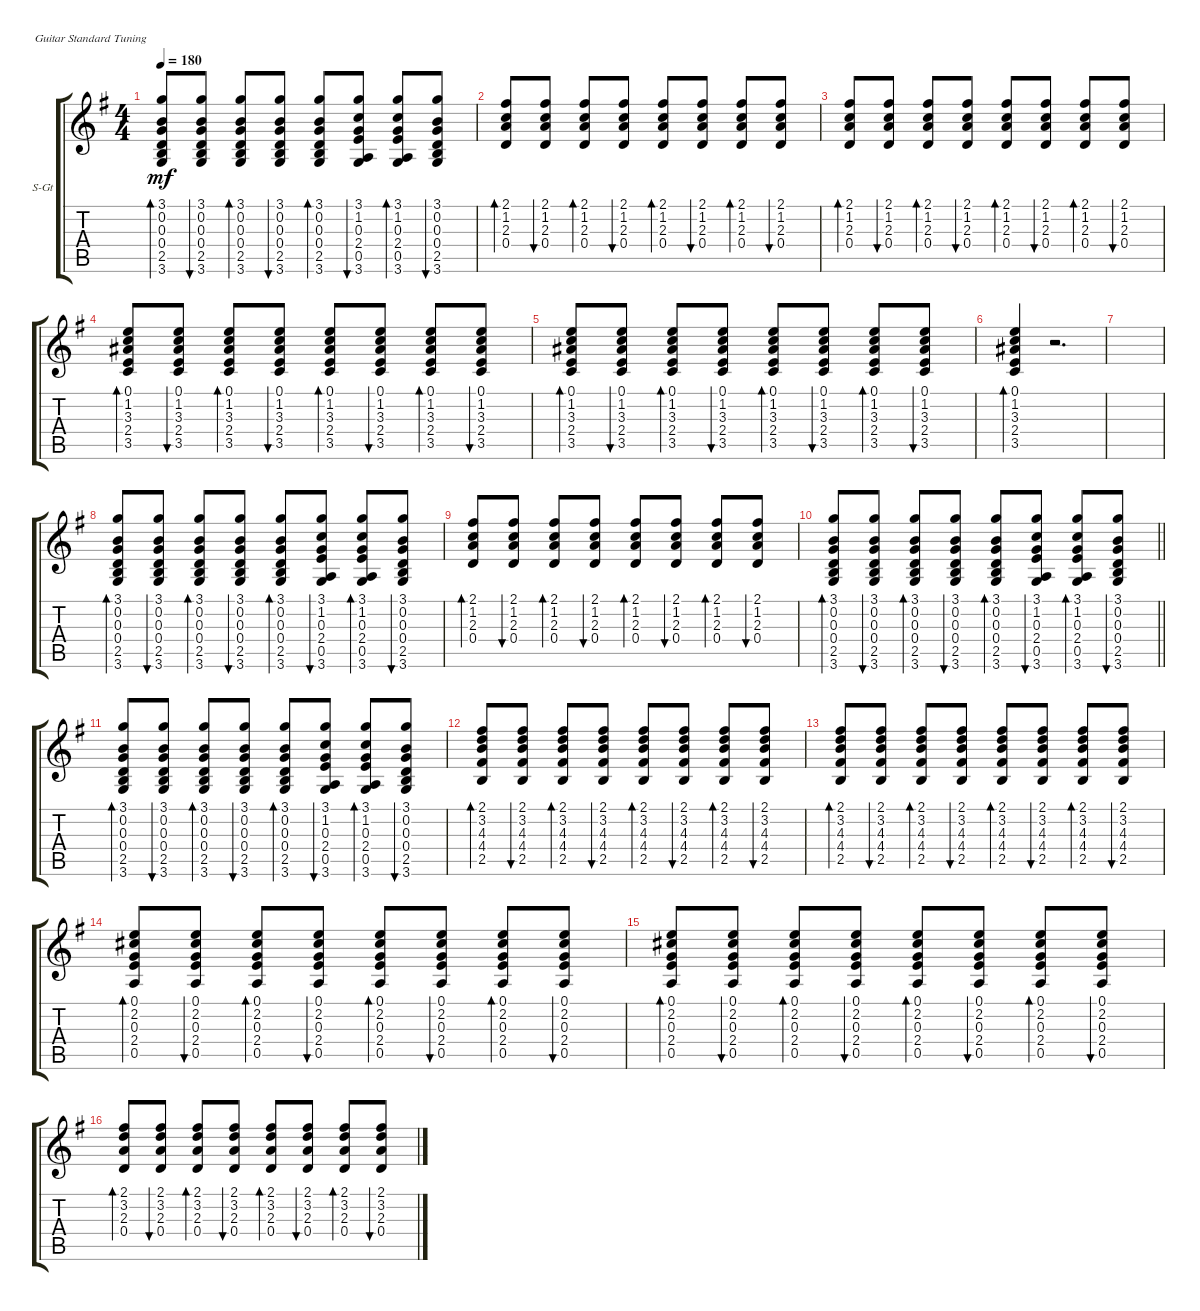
\defaultSystemsLayout 4
\bracketExtendMode groupsimilarinstruments
\firstSystemTrackNameOrientation horizontal
\otherSystemsTrackNameOrientation horizontal
\track ("Guitar John" "S-Gt") {instrument acousticguitarsteel}
\staff {score tabs}
\tuning (E4 B3 G3 D3 A2 E2)
\ts (4 4)
\tempo 180
\clef g2
\ks g
(3.1 0.2 0.3 0.4 2.5 3.6).8{bd 115 dy mf} (3.1 0.2 0.3 0.4 2.5 3.6).8{bu 114} (3.1 0.2 0.3 0.4 2.5 3.6).8{bd 115} (3.1 0.2 0.3 0.4 2.5 3.6).8{bu 114} (3.1 0.2 0.3 0.4 2.5 3.6).8{bd 115} (3.1 1.2 0.3 2.4 0.5 3.6).8{bu 114} (3.1 1.2 0.3 2.4 0.5 3.6).8{bd 115} (3.1 0.2 0.3 0.4 2.5 3.6).8{bu 114} |
(2.1 1.2 2.3 0.4).8{bd 63} (2.1 1.2 2.3 0.4).8{bu 62} (2.1 1.2 2.3 0.4).8{bd 63} (2.1 1.2 2.3 0.4).8{bu 62} (2.1 1.2 2.3 0.4).8{bd 63} (2.1 1.2 2.3 0.4).8{bu 62} (2.1 1.2 2.3 0.4).8{bd 63} (2.1 1.2 2.3 0.4).8{bu 62} |
(2.1 1.2 2.3 0.4).8{bd 63} (2.1 1.2 2.3 0.4).8{bu 62} (2.1 1.2 2.3 0.4).8{bd 63} (2.1 1.2 2.3 0.4).8{bu 62} (2.1 1.2 2.3 0.4).8{bd 63} (2.1 1.2 2.3 0.4).8{bu 62} (2.1 1.2 2.3 0.4).8{bd 63} (2.1 1.2 2.3 0.4).8{bu 62} |
(0.1 1.2 3.3 2.4 3.5).8{bd 61} (0.1 1.2 3.3 2.4 3.5).8{bu 60} (0.1 1.2 3.3 2.4 3.5).8{bd 61} (0.1 1.2 3.3 2.4 3.5).8{bu 60} (0.1 1.2 3.3 2.4 3.5).8{bd 61} (0.1 1.2 3.3 2.4 3.5).8{bu 60} (0.1 1.2 3.3 2.4 3.5).8{bd 61} (0.1 1.2 3.3 2.4 3.5).8{bu 60} |
(0.1 1.2 3.3 2.4 3.5).8{bd 61} (0.1 1.2 3.3 2.4 3.5).8{bu 60} (0.1 1.2 3.3 2.4 3.5).8{bd 61} (0.1 1.2 3.3 2.4 3.5).8{bu 60} (0.1 1.2 3.3 2.4 3.5).8{bd 61} (0.1 1.2 3.3 2.4 3.5).8{bu 60} (0.1 1.2 3.3 2.4 3.5).8{bd 61} (0.1 1.2 3.3 2.4 3.5).8{bu 60} |
(0.1 1.2 3.3 2.4 3.5).4{bd 61} r.2{d} |
|
(3.1 0.2 0.3 0.4 2.5 3.6).8{bd 115} (3.1 0.2 0.3 0.4 2.5 3.6).8{bu 114} (3.1 0.2 0.3 0.4 2.5 3.6).8{bd 115} (3.1 0.2 0.3 0.4 2.5 3.6).8{bu 114} (3.1 0.2 0.3 0.4 2.5 3.6).8{bd 115} (3.1 1.2 0.3 2.4 0.5 3.6).8{bu 114} (3.1 1.2 0.3 2.4 0.5 3.6).8{bd 115} (3.1 0.2 0.3 0.4 2.5 3.6).8{bu 114} |
(2.1 1.2 2.3 0.4).8{bd 63} (2.1 1.2 2.3 0.4).8{bu 62} (2.1 1.2 2.3 0.4).8{bd 63} (2.1 1.2 2.3 0.4).8{bu 62} (2.1 1.2 2.3 0.4).8{bd 63} (2.1 1.2 2.3 0.4).8{bu 62} (2.1 1.2 2.3 0.4).8{bd 63} (2.1 1.2 2.3 0.4).8{bu 62} |
\barLineRight lightlight
(3.1 0.2 0.3 0.4 2.5 3.6).8{bd 115} (3.1 0.2 0.3 0.4 2.5 3.6).8{bu 114} (3.1 0.2 0.3 0.4 2.5 3.6).8{bd 115} (3.1 0.2 0.3 0.4 2.5 3.6).8{bu 114} (3.1 0.2 0.3 0.4 2.5 3.6).8{bd 115} (3.1 1.2 0.3 2.4 0.5 3.6).8{bu 114} (3.1 1.2 0.3 2.4 0.5 3.6).8{bd 115} (3.1 0.2 0.3 0.4 2.5 3.6).8{bu 114} |
(3.1 0.2 0.3 0.4 2.5 3.6).8{bd 115} (3.1 0.2 0.3 0.4 2.5 3.6).8{bu 114} (3.1 0.2 0.3 0.4 2.5 3.6).8{bd 115} (3.1 0.2 0.3 0.4 2.5 3.6).8{bu 114} (3.1 0.2 0.3 0.4 2.5 3.6).8{bd 115} (3.1 1.2 0.3 2.4 0.5 3.6).8{bu 114} (3.1 1.2 0.3 2.4 0.5 3.6).8{bd 115} (3.1 0.2 0.3 0.4 2.5 3.6).8{bu 114} |
(2.1 3.2 4.3 4.4 2.5).8{bd 115} (2.1 3.2 4.3 4.4 2.5).8{bu 114} (2.1 3.2 4.3 4.4 2.5).8{bd 115} (2.1 3.2 4.3 4.4 2.5).8{bu 114} (2.1 3.2 4.3 4.4 2.5).8{bd 115} (2.1 3.2 4.3 4.4 2.5).8{bu 114} (2.1 3.2 4.3 4.4 2.5).8{bd 115} (2.1 3.2 4.3 4.4 2.5).8{bu 114} |
(2.1 3.2 4.3 4.4 2.5).8{bd 115} (2.1 3.2 4.3 4.4 2.5).8{bu 114} (2.1 3.2 4.3 4.4 2.5).8{bd 115} (2.1 3.2 4.3 4.4 2.5).8{bu 114} (2.1 3.2 4.3 4.4 2.5).8{bd 115} (2.1 3.2 4.3 4.4 2.5).8{bu 114} (2.1 3.2 4.3 4.4 2.5).8{bd 115} (2.1 3.2 4.3 4.4 2.5).8{bu 114} |
(0.1 2.2 0.3 2.4 0.5).8{bd 115} (0.1 2.2 0.3 2.4 0.5).8{bu 114} (0.1 2.2 0.3 2.4 0.5).8{bd 115} (0.1 2.2 0.3 2.4 0.5).8{bu 114} (0.1 2.2 0.3 2.4 0.5).8{bd 115} (0.1 2.2 0.3 2.4 0.5).8{bu 114} (0.1 2.2 0.3 2.4 0.5).8{bd 115} (0.1 2.2 0.3 2.4 0.5).8{bu 114} |
(0.1 2.2 0.3 2.4 0.5).8{bd 115} (0.1 2.2 0.3 2.4 0.5).8{bu 114} (0.1 2.2 0.3 2.4 0.5).8{bd 115} (0.1 2.2 0.3 2.4 0.5).8{bu 114} (0.1 2.2 0.3 2.4 0.5).8{bd 115} (0.1 2.2 0.3 2.4 0.5).8{bu 114} (0.1 2.2 0.3 2.4 0.5).8{bd 115} (0.1 2.2 0.3 2.4 0.5).8{bu 114} |
(2.1 3.2 2.3 0.4).8{bd 115} (2.1 3.2 2.3 0.4).8{bu 114} (2.1 3.2 2.3 0.4).8{bd 115} (2.1 3.2 2.3 0.4).8{bu 114} (2.1 3.2 2.3 0.4).8{bd 115} (2.1 3.2 2.3 0.4).8{bu 114} (2.1 3.2 2.3 0.4).8{bd 115} (2.1 3.2 2.3 0.4).8{bu 114}
